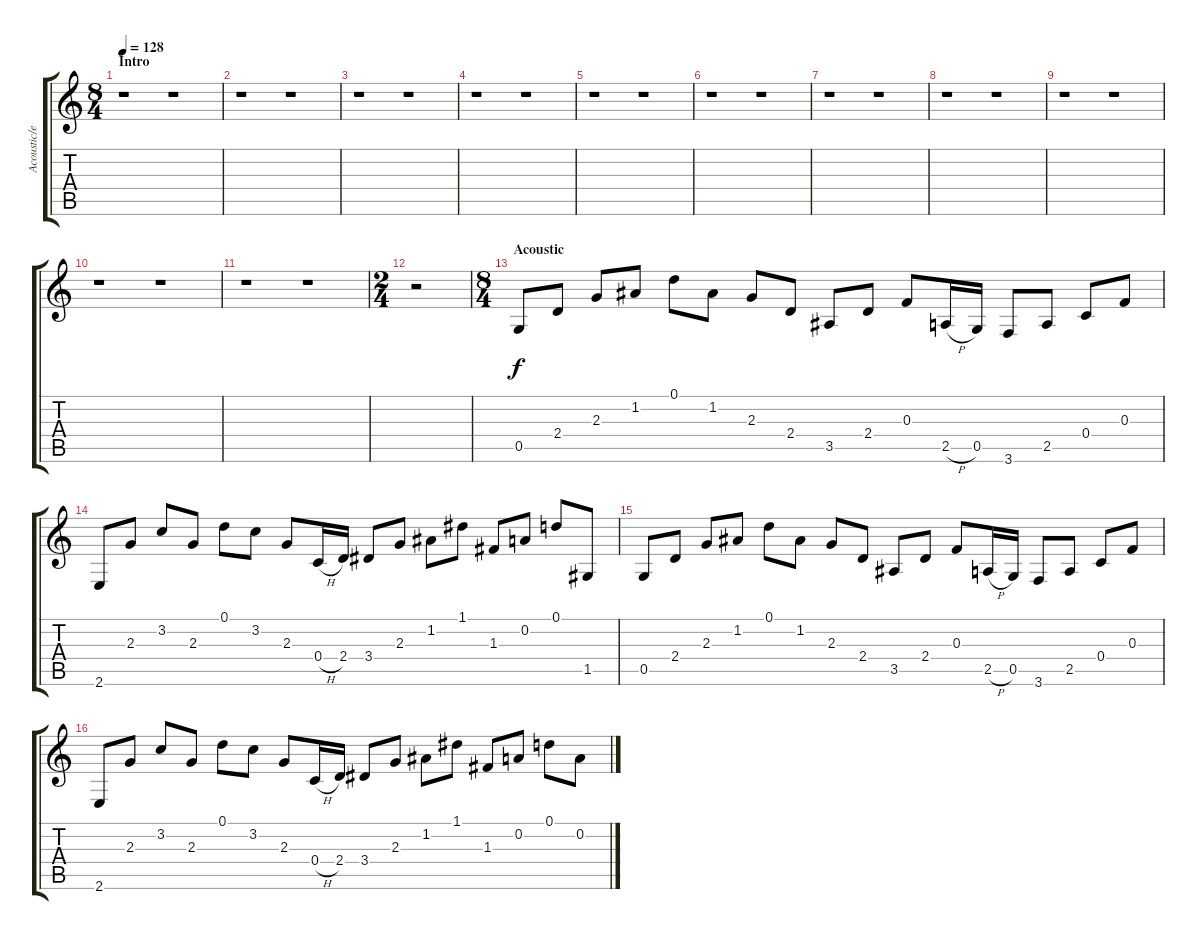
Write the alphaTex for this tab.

\track ("Acoustic/end fill" "Acoustic/e") {instrument acousticguitarsteel}
\staff {score tabs}
\tuning (D4 A3 F3 C3 G2 D2) {hide}
\ts (8 4)
\section ("" "Intro")
\tempo 128
\clef g2
\ks c
r.1{dy f instrument acousticguitarsteel} r.1 |
r.1 r.1 |
r.1 r.1 |
r.1 r.1 |
r.1 r.1 |
r.1 r.1 |
r.1 r.1 |
r.1 r.1 |
r.1 r.1 |
r.1 r.1 |
r.1 r.1 |
\ts (2 4)
r.2 |
\ts (8 4)
\section ("" "Acoustic")
0.5.8 2.4.8 2.3.8 1.2.8 0.1.8 1.2.8 2.3.8 2.4.8 3.5.8 2.4.8 0.3.8 2.5{h}.16 0.5.16 3.6.8 2.5.8 0.4.8 0.3.8 |
2.6.8 2.3.8 3.2.8 2.3.8 0.1.8 3.2.8 2.3.8 0.4{h}.16 2.4.16 3.4.8 2.3.8 1.2.8 1.1.8 1.3.8 0.2.8 0.1.8 1.5.8 |
0.5.8 2.4.8 2.3.8 1.2.8 0.1.8 1.2.8 2.3.8 2.4.8 3.5.8 2.4.8 0.3.8 2.5{h}.16 0.5.16 3.6.8 2.5.8 0.4.8 0.3.8 |
2.6.8 2.3.8 3.2.8 2.3.8 0.1.8 3.2.8 2.3.8 0.4{h}.16 2.4.16 3.4.8 2.3.8 1.2.8 1.1.8 1.3.8 0.2.8 0.1.8 0.2.8
